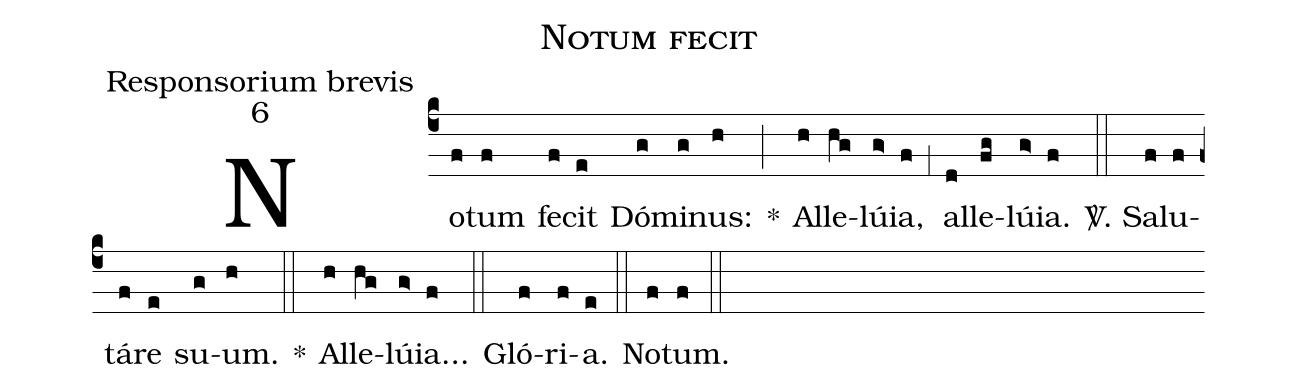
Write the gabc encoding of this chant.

name:Notum fecit;
office-part:Responsorium brevis;
mode:6;
%%
(c4) No(f)tum(f) fe(f)cit(e) Dó(g)mi(g)nus:(h) *(;) Al(h)le(hg)lú(g>)ia,(f) (,1) al(d)le(fg)lú(g>)ia.(f) (::)

<sp>V/</sp>. Sa(f)lu(f)tá(f)re(e) su(g)um.(h) *(::) Al(h)le(hg)lú(g>)ia...(f) (::)

Gló(f)ri(f)a.(e) (::)
No(f)tum.(f) (::)
